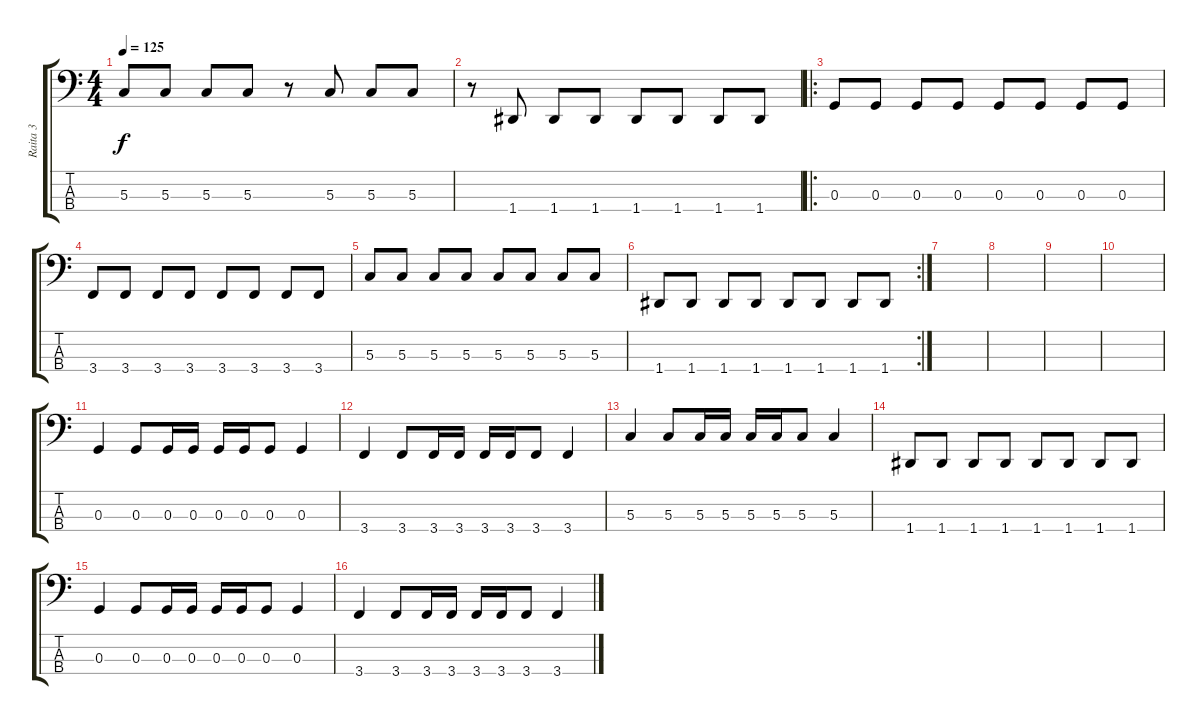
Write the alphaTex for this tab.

\track ("Raita 3" "Raita 3") {instrument electricbassfinger}
\staff {score tabs}
\tuning (F2 C2 G1 D1) {hide}
\ts (4 4)
\tempo 125
\clef f4
\ks c
5.3.8{dy f} 5.3.8 5.3.8 5.3.8 r.8 5.3.8 5.3.8 5.3.8 |
r.8 1.4.8 1.4.8 1.4.8 1.4.8 1.4.8 1.4.8 1.4.8 |
\ro
0.3.8 0.3.8 0.3.8 0.3.8 0.3.8 0.3.8 0.3.8 0.3.8 |
3.4.8 3.4.8 3.4.8 3.4.8 3.4.8 3.4.8 3.4.8 3.4.8 |
5.3.8 5.3.8 5.3.8 5.3.8 5.3.8 5.3.8 5.3.8 5.3.8 |
\rc 2
1.4.8 1.4.8 1.4.8 1.4.8 1.4.8 1.4.8 1.4.8 1.4.8 |
|
|
|
|
0.3.4 0.3.8 0.3.16 0.3.16 0.3.16 0.3.16 0.3.8 0.3.4 |
3.4.4 3.4.8 3.4.16 3.4.16 3.4.16 3.4.16 3.4.8 3.4.4 |
5.3.4 5.3.8 5.3.16 5.3.16 5.3.16 5.3.16 5.3.8 5.3.4 |
1.4.8 1.4.8 1.4.8 1.4.8 1.4.8 1.4.8 1.4.8 1.4.8 |
0.3.4 0.3.8 0.3.16 0.3.16 0.3.16 0.3.16 0.3.8 0.3.4 |
3.4.4 3.4.8 3.4.16 3.4.16 3.4.16 3.4.16 3.4.8 3.4.4
